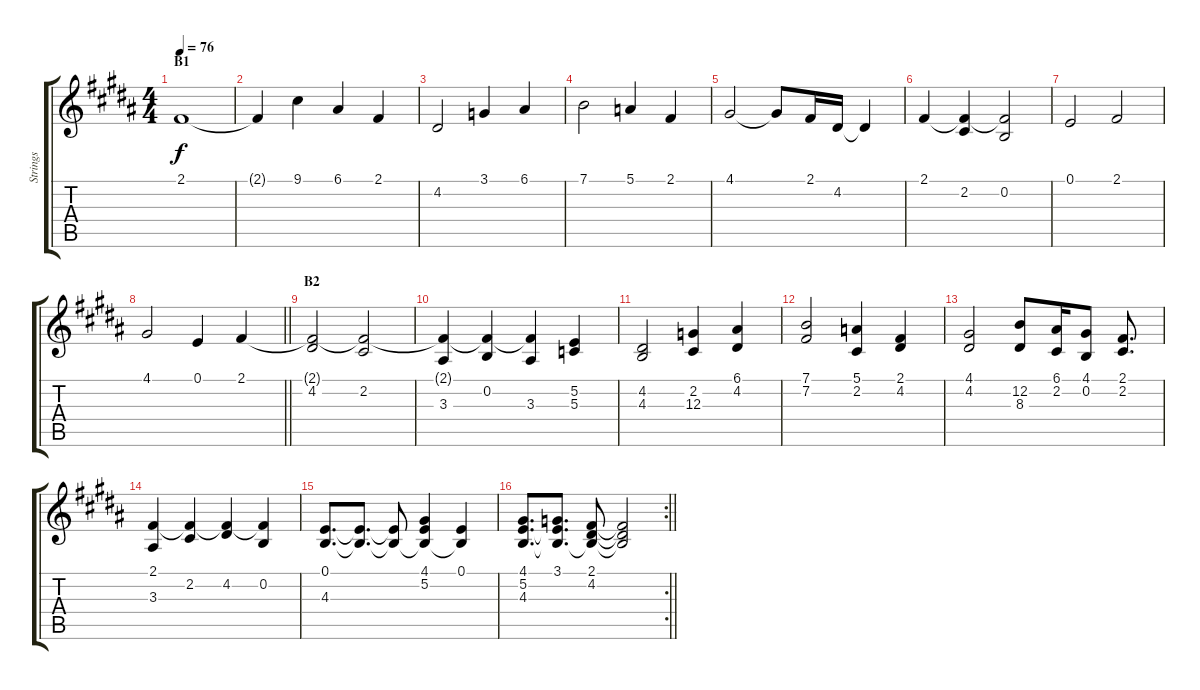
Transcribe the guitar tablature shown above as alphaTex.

\track ("Strings" "Strings") {instrument stringensemble2}
\staff {score tabs}
\tuning (E4 B3 G3 D3 A2 E2) {hide}
\ts (4 4)
\section ("" "B1")
\tempo 76
\clef g2
\ks b
2.1.1{dy f} |
2.1{t}.4 9.1.4 6.1.4 2.1.4 |
4.2.2 3.1.4 6.1.4 |
7.1.2 5.1.4 2.1.4 |
4.1.2 4.1{t}.8 2.1.16 4.2.16 4.2{t}.4 |
2.1.4 (2.1{t} 2.2).4 (2.1{t} 0.2).2 |
0.1.2 2.1.2 |
\barLineRight lightlight
4.1.2 0.1.4 2.1.4 |
\section ("" "B2")
(2.1{t} 4.2).2 (2.1{t} 2.2).2 |
(2.1{t} 3.3).4 (2.1{t} 0.2).4 (2.1{t} 3.3).4 (5.2 5.3).4 |
(4.2 4.3).2 (2.2 12.3).4 (6.1 4.2).4 |
(7.1 7.2).2 (5.1 2.2).4 (2.1 4.2).4 |
(4.1 4.2).2 (12.2 8.3).8 (6.1 2.2).16 (4.1 0.2).8 (2.1 2.2).8{d} |
(2.1 3.3).4 (2.1{t} 2.2).4 (2.1{t} 4.2).4 (2.1{t} 0.2).4 |
(0.1 4.3).8{d} (0.1{t} 4.3{t}).8{d} (0.1{t} 4.3{t}).8 (4.1 5.2 4.3{t}).4 (0.1 4.3{t}).4 |
\rc 2
\barLineRight lightlight
(4.1 5.2 4.3).8{d volume 5} (3.1 5.2{t} 4.3{t}).8{d} (2.1 4.2 4.3{t}).8 (2.1{t} 4.2{t} 4.3{t}).2
